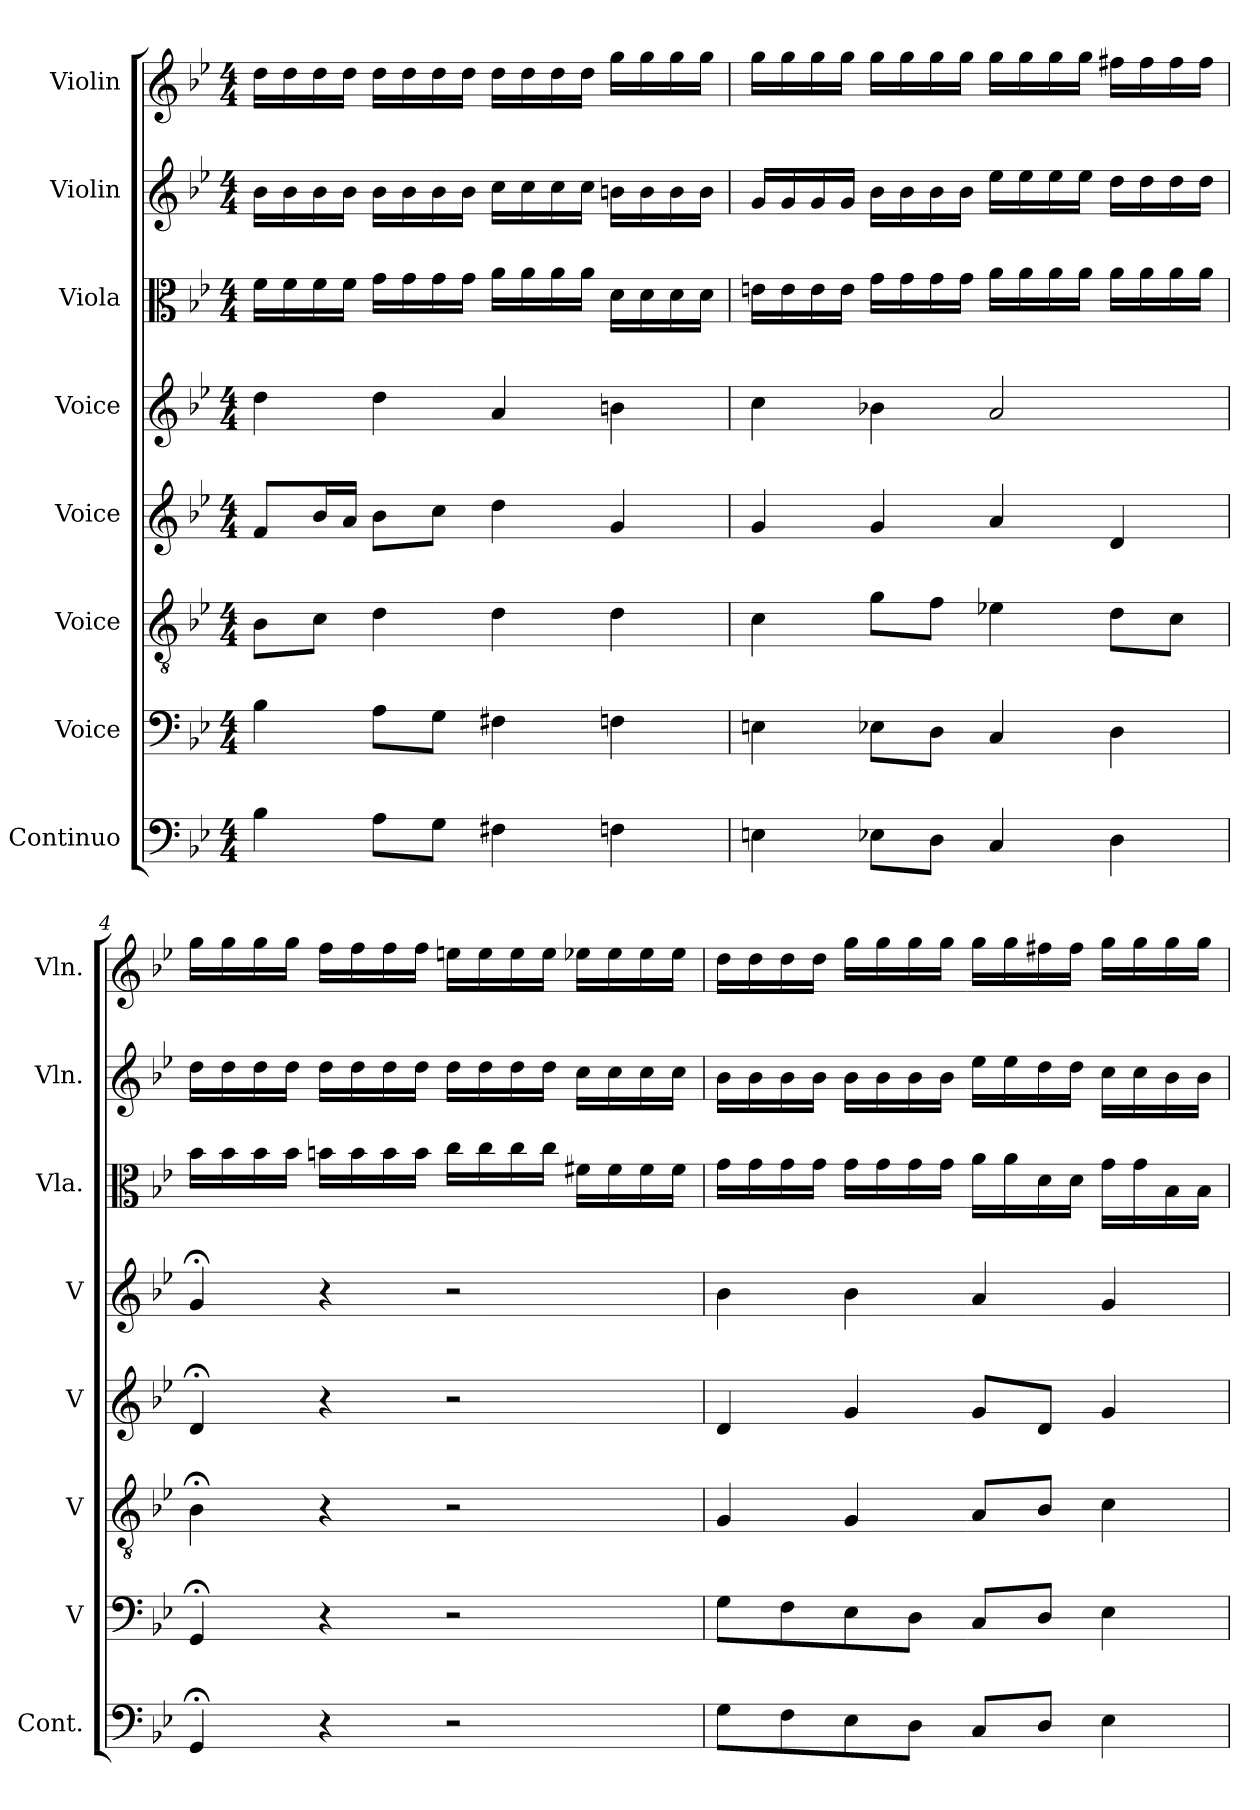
**kern	**kern	**kern	**kern	**kern	**kern	**kern	**kern
*part8	*part7	*part6	*part5	*part4	*part3	*part2	*part1
*staff8	*staff7	*staff6	*staff5	*staff4	*staff3	*staff2	*staff1
*I"Continuo	*I"Voice	*I"Voice	*I"Voice	*I"Voice	*I"Viola	*I"Violin	*I"Violin
*I'Cont.	*I'V	*I'V	*I'V	*I'V	*I'Vla.	*I'Vln.	*I'Vln.
*clefF4	*clefF4	*clefGv2	*clefG2	*clefG2	*clefC3	*clefG2	*clefG2
*k[b-e-]	*k[b-e-]	*k[b-e-]	*k[b-e-]	*k[b-e-]	*k[b-e-]	*k[b-e-]	*k[b-e-]
*M4/4	*M4/4	*M4/4	*M4/4	*M4/4	*M4/4	*M4/4	*M4/4
=	=	=	=	=	=	=	=
4B-	4B-	8B-L	8fL	4dd	16fLL	16b-LL	16ddLL
.	.	.	.	.	16f	16b-	16dd
.	.	8cJ	16b-L	.	16f	16b-	16dd
.	.	.	16aJJ	.	16fJJ	16b-JJ	16ddJJ
8AL	8AL	4d	8b-L	4dd	16gLL	16b-LL	16ddLL
.	.	.	.	.	16g	16b-	16dd
8GJ	8GJ	.	8ccJ	.	16g	16b-	16dd
.	.	.	.	.	16gJJ	16b-JJ	16ddJJ
4F#X	4F#X	4d	4dd	4a	16aLL	16ccLL	16ddLL
.	.	.	.	.	16a	16cc	16dd
.	.	.	.	.	16a	16cc	16dd
.	.	.	.	.	16aJJ	16ccJJ	16ddJJ
4Fn	4Fn	4d	4g	4bn	16dLL	16bnLL	16ggLL
.	.	.	.	.	16d	16b	16gg
.	.	.	.	.	16d	16b	16gg
.	.	.	.	.	16dJJ	16bJJ	16ggJJ
=3	=3	=3	=3	=3	=3	=3	=3
4En	4En	4c	4g	4cc	16enLL	16gLL	16ggLL
.	.	.	.	.	16e	16g	16gg
.	.	.	.	.	16e	16g	16gg
.	.	.	.	.	16eJJ	16gJJ	16ggJJ
8E-XL	8E-XL	8gL	4g	4b-X	16gLL	16b-LL	16ggLL
.	.	.	.	.	16g	16b-	16gg
8DJ	8DJ	8fJ	.	.	16g	16b-	16gg
.	.	.	.	.	16gJJ	16b-JJ	16ggJJ
4C	4C	4e-X	4a	2a	16aLL	16ee-LL	16ggLL
.	.	.	.	.	16a	16ee-	16gg
.	.	.	.	.	16a	16ee-	16gg
.	.	.	.	.	16aJJ	16ee-JJ	16ggJJ
4D	4D	8dL	4d	.	16aLL	16ddLL	16ff#XLL
.	.	.	.	.	16a	16dd	16ff#
.	.	8cJ	.	.	16a	16dd	16ff#
.	.	.	.	.	16aJJ	16ddJJ	16ff#JJ
=4	=4	=4	=4	=4	=4	=4	=4
4GG;<	4GG;<	4B-;<	4d;<	4g;<	16b-LL	16ddLL	16ggLL
.	.	.	.	.	16b-	16dd	16gg
.	.	.	.	.	16b-	16dd	16gg
.	.	.	.	.	16b-JJ	16ddJJ	16ggJJ
4r	4r	4r	4r	4r	16bnLL	16ddLL	16ffLL
.	.	.	.	.	16b	16dd	16ff
.	.	.	.	.	16b	16dd	16ff
.	.	.	.	.	16bJJ	16ddJJ	16ffJJ
2r	2r	2r	2r	2r	16ccLL	16ddLL	16eenLL
.	.	.	.	.	16cc	16dd	16ee
.	.	.	.	.	16cc	16dd	16ee
.	.	.	.	.	16ccJJ	16ddJJ	16eeJJ
.	.	.	.	.	16f#XLL	16ccLL	16ee-XLL
.	.	.	.	.	16f#	16cc	16ee-
.	.	.	.	.	16f#	16cc	16ee-
.	.	.	.	.	16f#JJ	16ccJJ	16ee-JJ
=5	=5	=5	=5	=5	=5	=5	=5
8GL	8GL	4G	4d	4b-	16gLL	16b-LL	16ddLL
.	.	.	.	.	16g	16b-	16dd
8F	8F	.	.	.	16g	16b-	16dd
.	.	.	.	.	16gJJ	16b-JJ	16ddJJ
8E-	8E-	4G	4g	4b-	16gLL	16b-LL	16ggLL
.	.	.	.	.	16g	16b-	16gg
8DJ	8DJ	.	.	.	16g	16b-	16gg
.	.	.	.	.	16gJJ	16b-JJ	16ggJJ
8CL	8CL	8AL	8gL	4a	16aLL	16ee-LL	16ggLL
.	.	.	.	.	16a	16ee-	16gg
8DJ	8DJ	8B-J	8dJ	.	16d	16dd	16ff#X
.	.	.	.	.	16dJJ	16ddJJ	16ff#JJ
4E-	4E-	4c	4g	4g	16gLL	16ccLL	16ggLL
.	.	.	.	.	16g	16cc	16gg
.	.	.	.	.	16B-	16b-	16gg
.	.	.	.	.	16B-JJ	16b-JJ	16ggJJ
=	=	=	=	=	=	=	=
*-	*-	*-	*-	*-	*-	*-	*-
